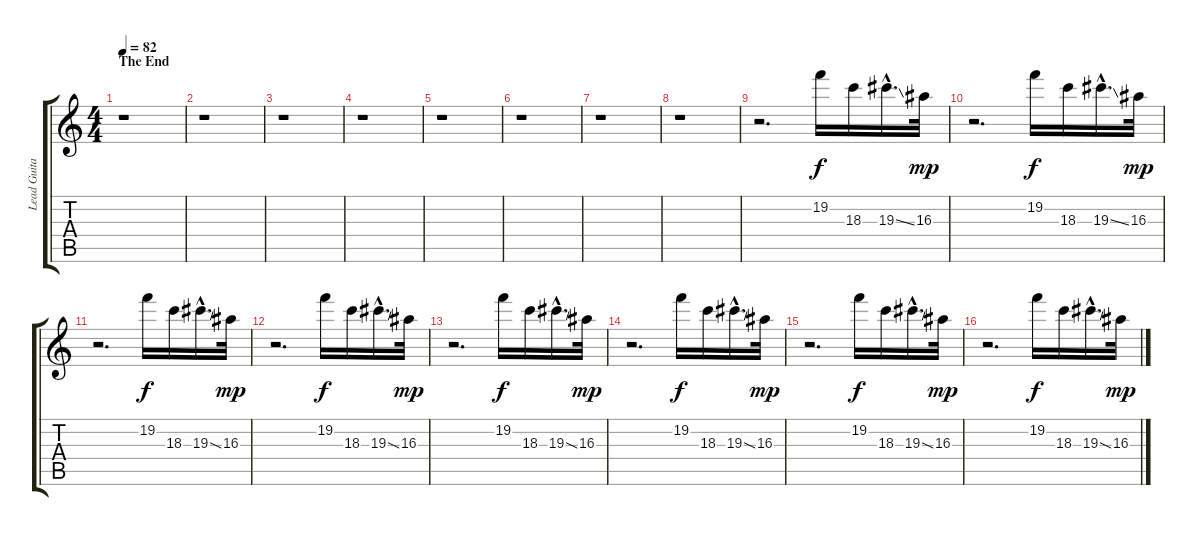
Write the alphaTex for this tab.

\track ("Lead Guitar" "Lead Guita") {instrument distortionguitar}
\staff {score tabs}
\tuning (Eb4 Bb3 Gb3 Db3 Ab2 Eb2) {hide}
\ts (4 4)
\section ("" "The End")
\tempo 82
\clef g2
\ks c
r.1{dy f} |
r.1 |
r.1 |
r.1 |
r.1 |
r.1 |
r.1 |
r.1 |
r.2{d} 19.2.16 18.3.16 19.3{ss hac}.16{d} 16.3.32{dy mp} |
r.2{d} 19.2.16{dy f} 18.3.16 19.3{ss hac}.16{d} 16.3.32{dy mp} |
r.2{d} 19.2.16{dy f} 18.3.16 19.3{ss hac}.16{d} 16.3.32{dy mp} |
r.2{d} 19.2.16{dy f} 18.3.16 19.3{ss hac}.16{d} 16.3.32{dy mp} |
r.2{d} 19.2.16{dy f} 18.3.16 19.3{ss hac}.16{d} 16.3.32{dy mp} |
r.2{d} 19.2.16{dy f} 18.3.16 19.3{ss hac}.16{d} 16.3.32{dy mp} |
r.2{d} 19.2.16{dy f} 18.3.16 19.3{ss hac}.16{d} 16.3.32{dy mp} |
r.2{d} 19.2.16{dy f} 18.3.16 19.3{ss hac}.16{d} 16.3.32{dy mp}
